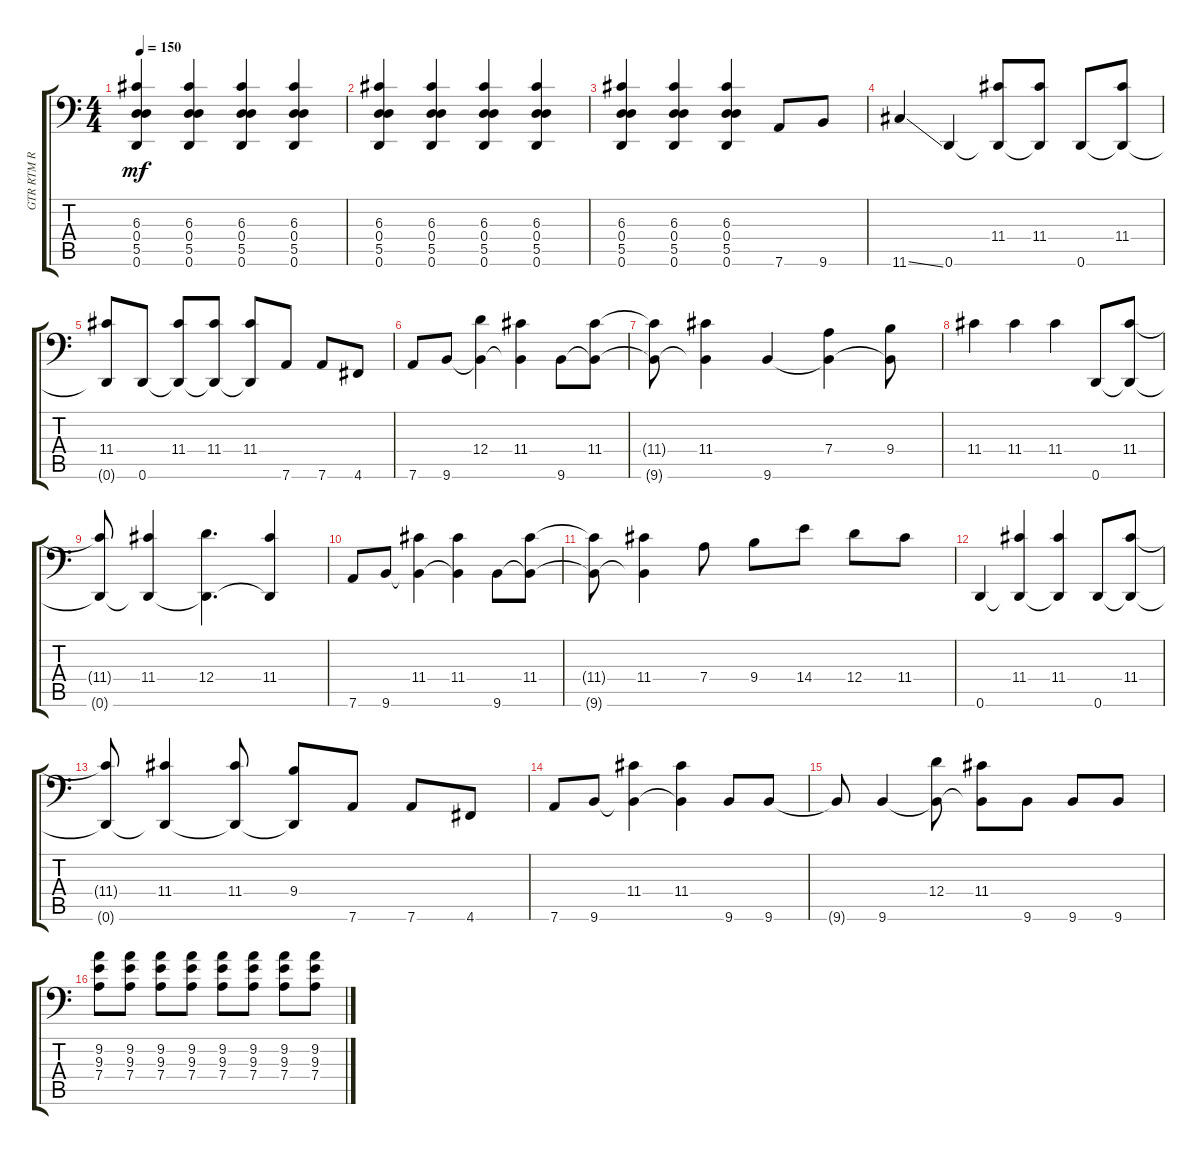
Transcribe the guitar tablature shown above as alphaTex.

\track ("GTR RTM R" "GTR RTM R") {instrument overdrivenguitar}
\staff {score tabs}
\tuning (E3 C3 G2 D2 A1 D1) {hide}
\ts (4 4)
\tempo 150
\clef f4
\ks c
(6.3 0.4 5.5 0.6).4{dy mf} (6.3 0.4 5.5 0.6).4 (6.3 0.4 5.5 0.6).4 (6.3 0.4 5.5 0.6).4 |
(6.3 0.4 5.5 0.6).4 (6.3 0.4 5.5 0.6).4 (6.3 0.4 5.5 0.6).4 (6.3 0.4 5.5 0.6).4 |
(6.3 0.4 5.5 0.6).4 (6.3 0.4 5.5 0.6).4 (6.3 0.4 5.5 0.6).4 7.6.8 9.6.8 |
11.6{ss}.4 0.6.4 (11.4 0.6{t}).8 (11.4 0.6{t}).8 0.6.8 (11.4 0.6{t}).8 |
(11.4 0.6{t}).8 0.6.8 (11.4 0.6{t}).8 (11.4 0.6{t}).8 (11.4 0.6{t}).8 7.6.8 7.6.8 4.6.8 |
7.6.8 9.6.8 (12.4 9.6{t}).4 (11.4 9.6{t}).4 9.6.8 (11.4 9.6{t}).8 |
(11.4{t} 9.6{t}).8 (11.4 9.6{t}).4 9.6.4 (7.4 9.6{t}).4 (9.4 9.6{t}).8 |
11.4.4 11.4.4 11.4.4 0.6.8 (11.4 0.6{t}).8 |
(11.4{t} 0.6{t}).8 (11.4 0.6{t}).4 (12.4 0.6{t}).4{d} (11.4 0.6{t}).4 |
7.6.8 9.6.8 (11.4 9.6{t}).4 (11.4 9.6{t}).4 9.6.8 (11.4 9.6{t}).8 |
(11.4{t} 9.6{t}).8 (11.4 9.6{t}).4 7.4.8 9.4.8 14.4.8 12.4.8 11.4.8 |
0.6.4 (11.4 0.6{t}).4 (11.4 0.6{t}).4 0.6.8 (11.4 0.6{t}).8 |
(11.4{t} 0.6{t}).8 (11.4 0.6{t}).4 (11.4 0.6{t}).8 (9.4 0.6{t}).8 7.6.8 7.6.8 4.6.8 |
7.6.8 9.6.8 (11.4 9.6{t}).4 (11.4 9.6{t}).4 9.6.8 9.6.8 |
9.6{t}.8 9.6.4 (12.4 9.6{t}).8 (11.4 9.6{t}).8 9.6.8 9.6.8 9.6.8 |
(9.2 9.3 7.4).8 (9.2 9.3 7.4).8 (9.2 9.3 7.4).8 (9.2 9.3 7.4).8 (9.2 9.3 7.4).8 (9.2 9.3 7.4).8 (9.2 9.3 7.4).8 (9.2 9.3 7.4).8
